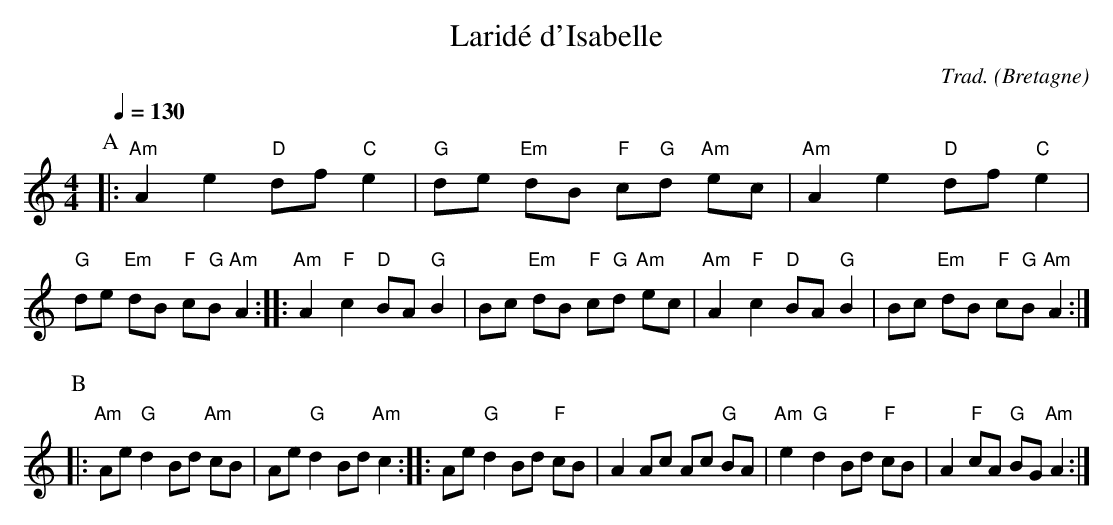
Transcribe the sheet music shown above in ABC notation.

X:1
T:Laridé d'Isabelle
C:Trad.
O:Bretagne
L:1/16
Q:1/4=130
M:4/4
K:C
P:A
|:"Am"A4 e4 "D"d2f2 "C"e4 | "G"d2e2 "Em"d2B2 "F"c2"G"d2 "Am"e2c2 |\
"Am"A4 e4 "D"d2f2 "C"e4 | "G"d2e2 "Em"d2B2 "F"c2"G"B2 "Am"A4 ::\
"Am"A4 "F"c4 "D"B2A2 "G"B4| B2c2 "Em"d2B2 "F"c2"G"d2 "Am"e2c2 |\
"Am"A4 "F"c4 "D"B2A2 "G"B4 | B2c2 "Em"d2B2 "F"c2"G"B2 "Am"A4 :|
%%vskip 1
P:B
|: "Am"A2e2 "G"d4 B2d2 "Am"c2B2 | A2e2 "G"d4 B2d2 "Am"c4 ::\
A2e2 "G"d4 B2d2 "F"c2B2 | A4 A2c2 A2c2 "G"B2A2 |\
"Am"e4 "G"d4 B2d2 "F"c2B2 | A4 "F"c2A2 "G"B2G2 "Am"A4 :|
